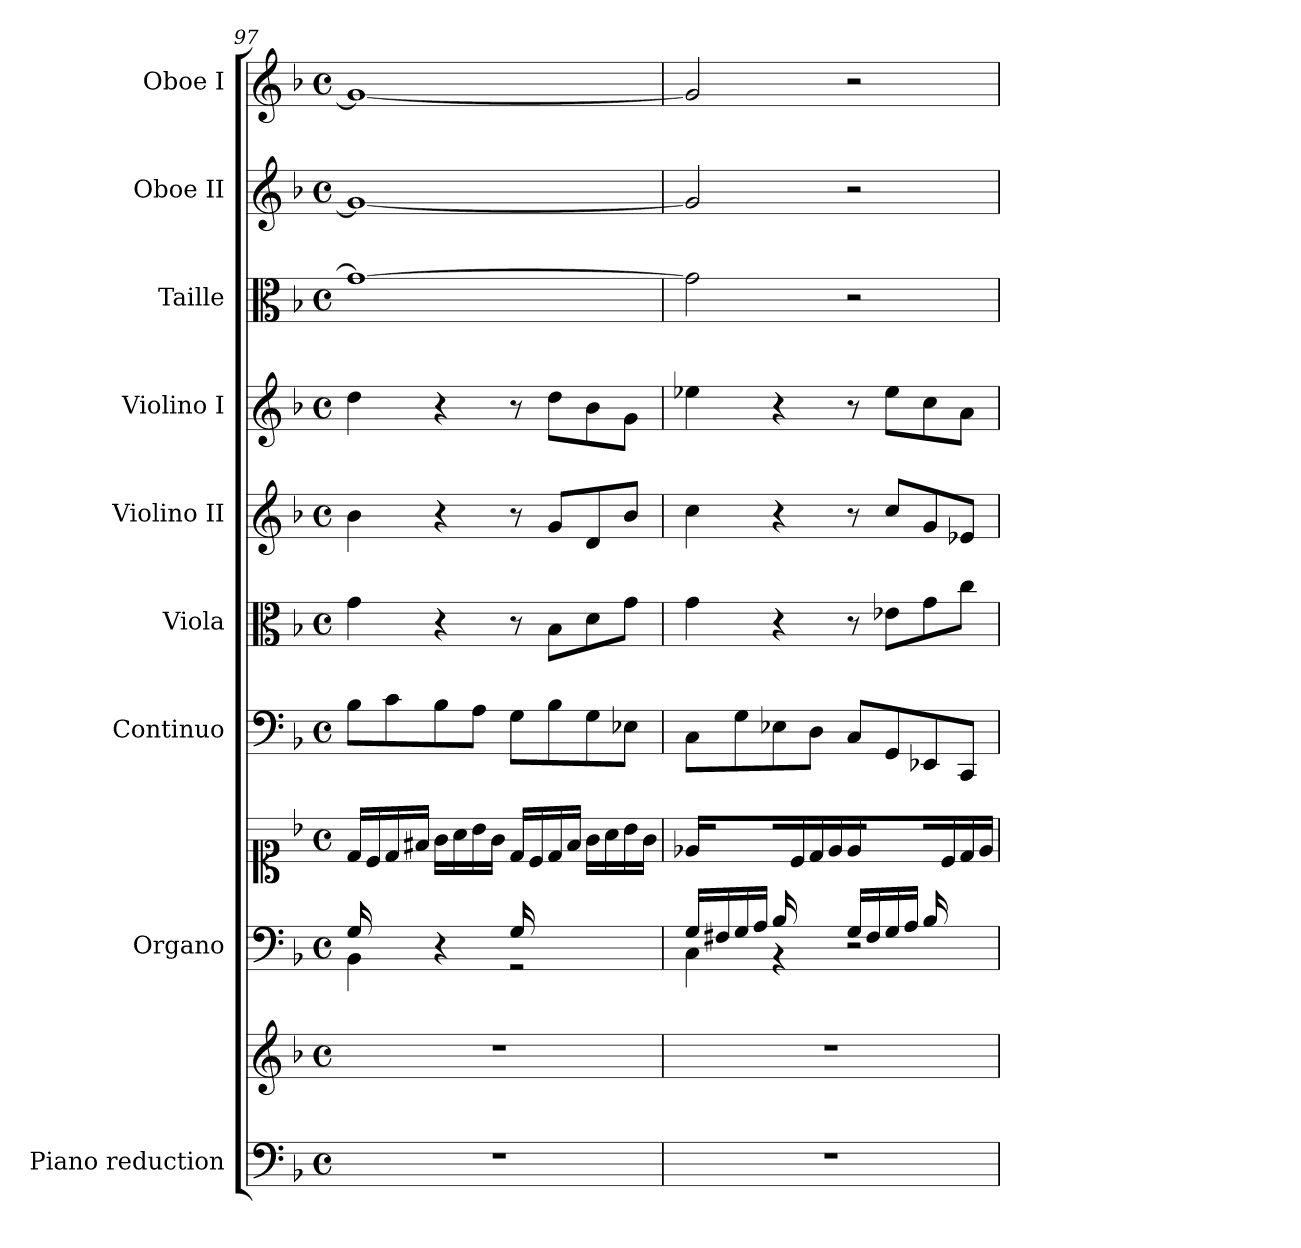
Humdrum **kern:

**kern	**kern	**kern	**kern	**kern	**kern	**kern	**kern	**kern	**kern	**kern
*part9	*part9	*part8	*part8	*part7	*part6	*part5	*part4	*part3	*part2	*part1
*staff11	*staff10	*staff9	*staff8	*staff7	*staff6	*staff5	*staff4	*staff3	*staff2	*staff1
*I"Piano reduction	*	*I"Organo	*	*I"Continuo	*I"Viola	*I"Violino II	*I"Violino I	*I"Taille	*I"Oboe II	*I"Oboe I
*I'Pno	*	*	*	*	*I'Vla	*I'Vln	*I'Vln	*	*I'Ob	*I'Ob
*clefF4	*clefG2	*clefF4	*clefC1	*clefF4	*clefC3	*clefG2	*clefG2	*clefC3	*clefG2	*clefG2
*k[b-]	*k[b-]	*k[b-]	*k[b-]	*k[b-]	*k[b-]	*k[b-]	*k[b-]	*k[b-]	*k[b-]	*k[b-]
*M4/4	*M4/4	*M4/4	*M4/4	*M4/4	*M4/4	*M4/4	*M4/4	*M4/4	*M4/4	*M4/4
*met(c)	*met(c)	*met(c)	*met(c)	*met(c)	*met(c)	*met(c)	*met(c)	*met(c)	*met(c)	*met(c)
=97	=97	=97	=97	=97	=97	=97	=97	=97	=97	=97
*	*	*^	*	*	*	*	*	*	*	*
1r	1r	16G/	4BB-\	16d/LL	8B-\L	4g\	4b-\	4dd\	1g_	1g_	1g_
.	.	16ryy	.	16c/	.	.	.	.	.	.	.
.	.	8ryy	.	16d/	8c\	.	.	.	.	.	.
.	.	.	.	16f#X/JJ	.	.	.	.	.	.	.
.	.	4ryy	4r	16g\LL	8B-\	4r	4r	4r	.	.	.
.	.	.	.	16a\	.	.	.	.	.	.	.
.	.	.	.	16b-\	8A\J	.	.	.	.	.	.
.	.	.	.	16g\JJ	.	.	.	.	.	.	.
.	.	16G/	2r	16d/LL	8G\L	8r	8r	8r	.	.	.
.	.	16ryy	.	16c/	.	.	.	.	.	.	.
.	.	8ryy	.	16d/	8B-\	8B-\L	8g/L	8dd\L	.	.	.
.	.	.	.	16f#/JJ	.	.	.	.	.	.	.
.	.	4ryy	.	16g\LL	8G\	8d\	8d/	8b-\	.	.	.
.	.	.	.	16a\	.	.	.	.	.	.	.
.	.	.	.	16b-\	8E-X\J	8g\J	8b-/J	8g\J	.	.	.
.	.	.	.	16g\JJ	.	.	.	.	.	.	.
=98	=98	=98	=98	=98	=98	=98	=98	=98	=98	=98	=98
*	*	*	*^	*	*	*	*	*	*	*	*
1r	1r	4ryy	16G/LL	4C\	16e-X/	8C\L	4g\	4cc\	4ee-X\	2g\]	2g/]	2g/]
.	.	.	16F#X/	.	16ryy	.	.	.	.	.	.	.
.	.	.	16G/	.	8ryy	8G\	.	.	.	.	.	.
.	.	.	16A/JJ	.	.	.	.	.	.	.	.	.
.	.	16B-/LL	4ryy	4r	16ryy	8E-X\	4r	4r	4r	.	.	.
.	.	4..ryy	.	.	16c/	.	.	.	.	.	.	.
.	.	.	.	.	16d/	8D\J	.	.	.	.	.	.
.	.	.	.	.	16e-/JJ	.	.	.	.	.	.	.
.	.	.	16G/LL	2r	16e-/	8C/L	8r	8r	8r	2r	2r	2r
.	.	.	16F#/	.	16ryy	.	.	.	.	.	.	.
.	.	.	16G/	.	8ryy	8GG/	8e-X\L	8cc/L	8ee-\L	.	.	.
.	.	.	16A/JJ	.	.	.	.	.	.	.	.	.
.	.	16B-/LL	4ryy	.	16ryy	8EE-X/	8g\	8g/	8cc\	.	.	.
.	.	8.ryy	.	.	16c/	.	.	.	.	.	.	.
.	.	.	.	.	16d/	8CC/J	8cc\J	8e-X/J	8a\J	.	.	.
.	.	.	.	.	16e-/JJ	.	.	.	.	.	.	.
*	*	*v	*v	*v	*	*	*	*	*	*	*	*
=	=	=	=	=	=	=	=	=	=	=
*-	*-	*-	*-	*-	*-	*-	*-	*-	*-	*-
